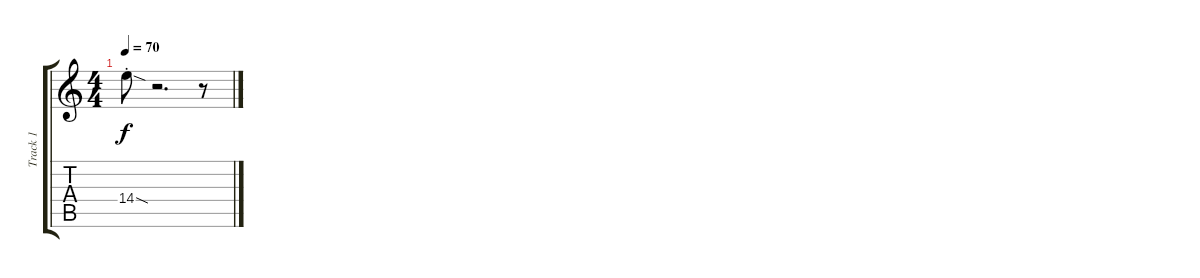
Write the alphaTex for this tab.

\track ("Track 1" "Track 1") {instrument distortionguitar}
\staff {score tabs}
\tuning (E4 B3 G3 D3 A2 E2) {hide}
\ts (4 4)
\tempo 70
\clef g2
\ks c
14.4{sod st}.8{dy f} r.2{d} r.8
